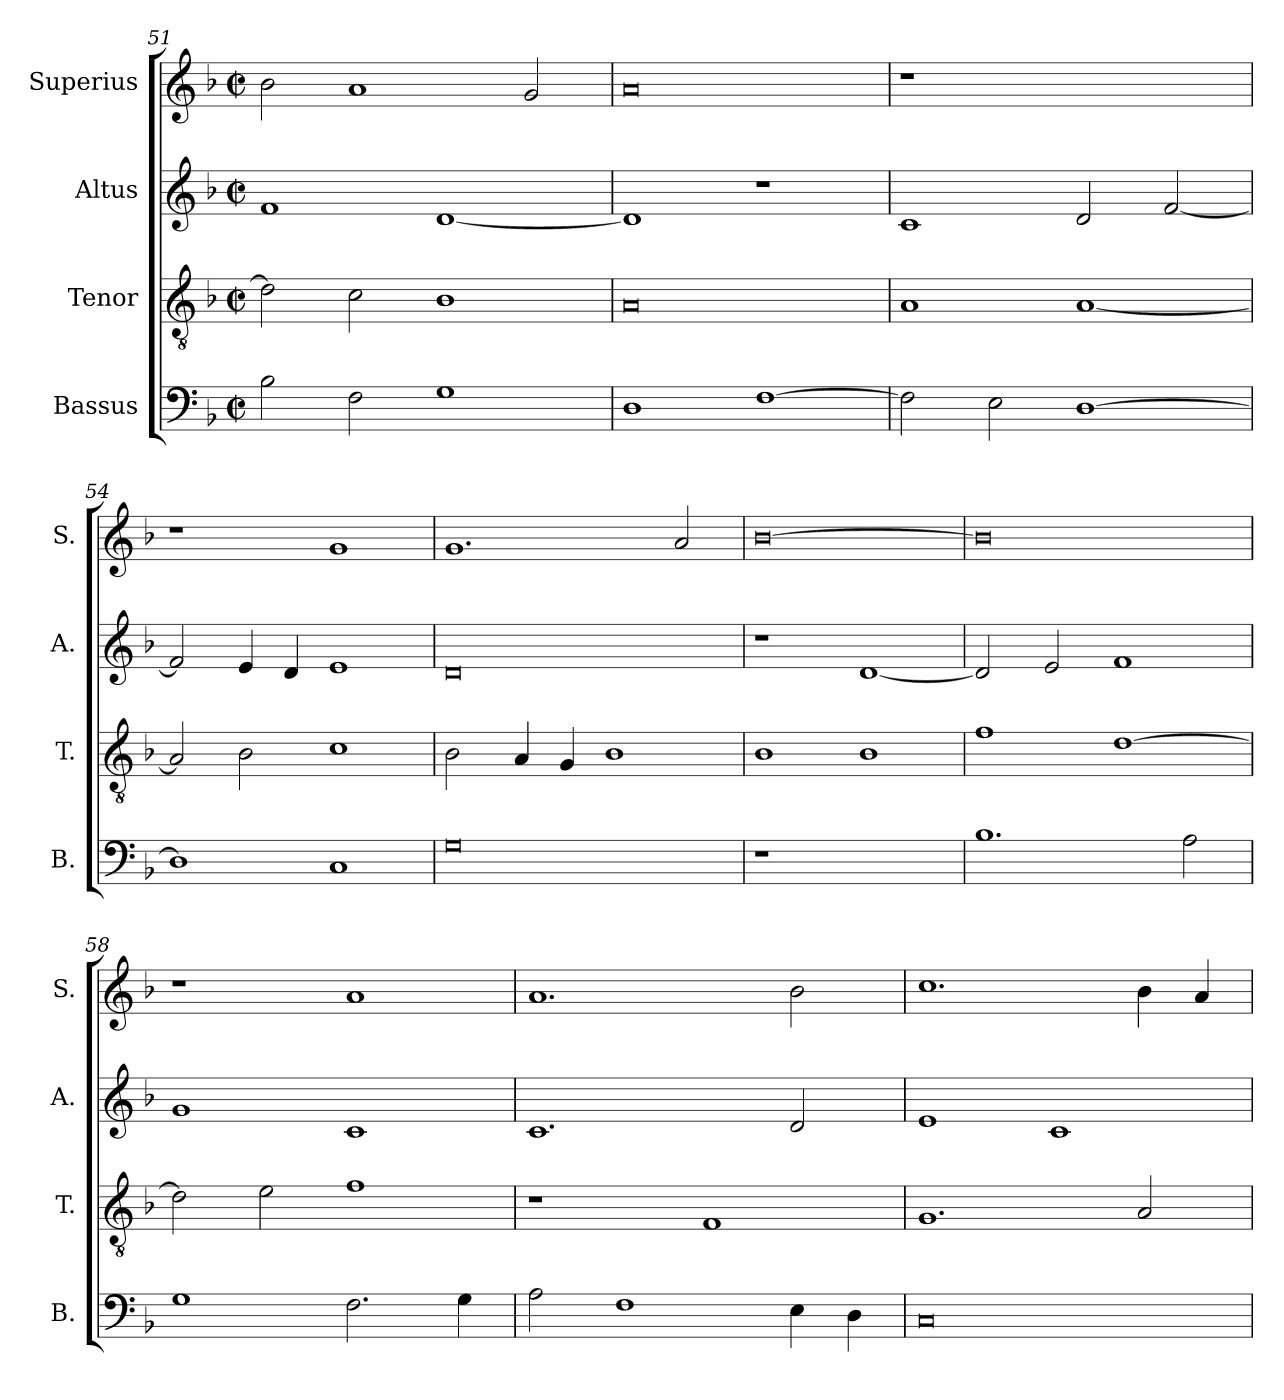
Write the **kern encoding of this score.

**kern	**kern	**kern	**kern
*part4	*part3	*part2	*part1
*staff4	*staff3	*staff2	*staff1
*I"Bassus	*I"Tenor	*I"Altus	*I"Superius
*I'B.	*I'T.	*I'A.	*I'S.
*clefF4	*clefGv2	*clefG2	*clefG2
*	*ITrd7c12	*	*
*k[b-]	*k[b-]	*k[b-]	*k[b-]
*F:	*F:	*F:	*F:
*M2/2	*M2/2	*M2/2	*M2/2
*met(c|)	*met(c|)	*met(c|)	*met(c|)
=51	=51	=51	=51
2B-i\	2Di\]	1fi	2b-i\
2Fi\	2Ci\	.	1ai
1Gi	1BB-i	[<1di	.
.	.	.	2gi/
=52	=52	=52	=52
1Di	0AAi	1di]	0ai
[>1Fi	.	1r	.
=53	=53	=53	=53
!	!	!	!LO:N:vis=1
2Fi\]	1AAi	1ci	1r
2Ei\	.	.	.
[>1Di	[<1AAi	2di/	1ryy
.	.	[<2fi/	.
!!LO:LB:g=z
=54	=54	=54	=54
1Di]	2AAi/]	2fi/]	1r
.	2BB-i\	4ei/	.
.	.	4di/	.
1Ci	1Ci	1ei	1gi
=55	=55	=55	=55
0Gi	2BB-i\	0di	1.gi
.	4AAi/	.	.
.	4GGi/	.	.
.	1BB-i	.	.
.	.	.	2ai/
=56	=56	=56	=56
!LO:N:vis=1	!	!	!
1r	1BB-i	1r	[>0b-i
1ryy	1BB-i	[<1di	.
=57	=57	=57	=57
1.B-i	1Fi	2di/]	0b-i]
.	.	2ei/	.
.	[>1Di	1fi	.
2Ai\	.	.	.
=58	=58	=58	=58
1Gi	2Di\]	1gi	1r
.	2Ei\	.	.
2.Fi\	1Fi	1ci	1ai
4Gi\	.	.	.
!!LO:LB:g=z
=59	=59	=59	=59
2Ai\	1r	1.ci	1.ai
1Fi	.	.	.
.	1FFi	.	.
4Ei\	.	2di/	2b-i\
4Di\	.	.	.
=60	=60	=60	=60
0Ci	1.GGi	1ei	1.cci
.	.	1ci	.
.	2AAi/	.	4b-i\
.	.	.	4ai/
=	=	=	=
*-	*-	*-	*-
